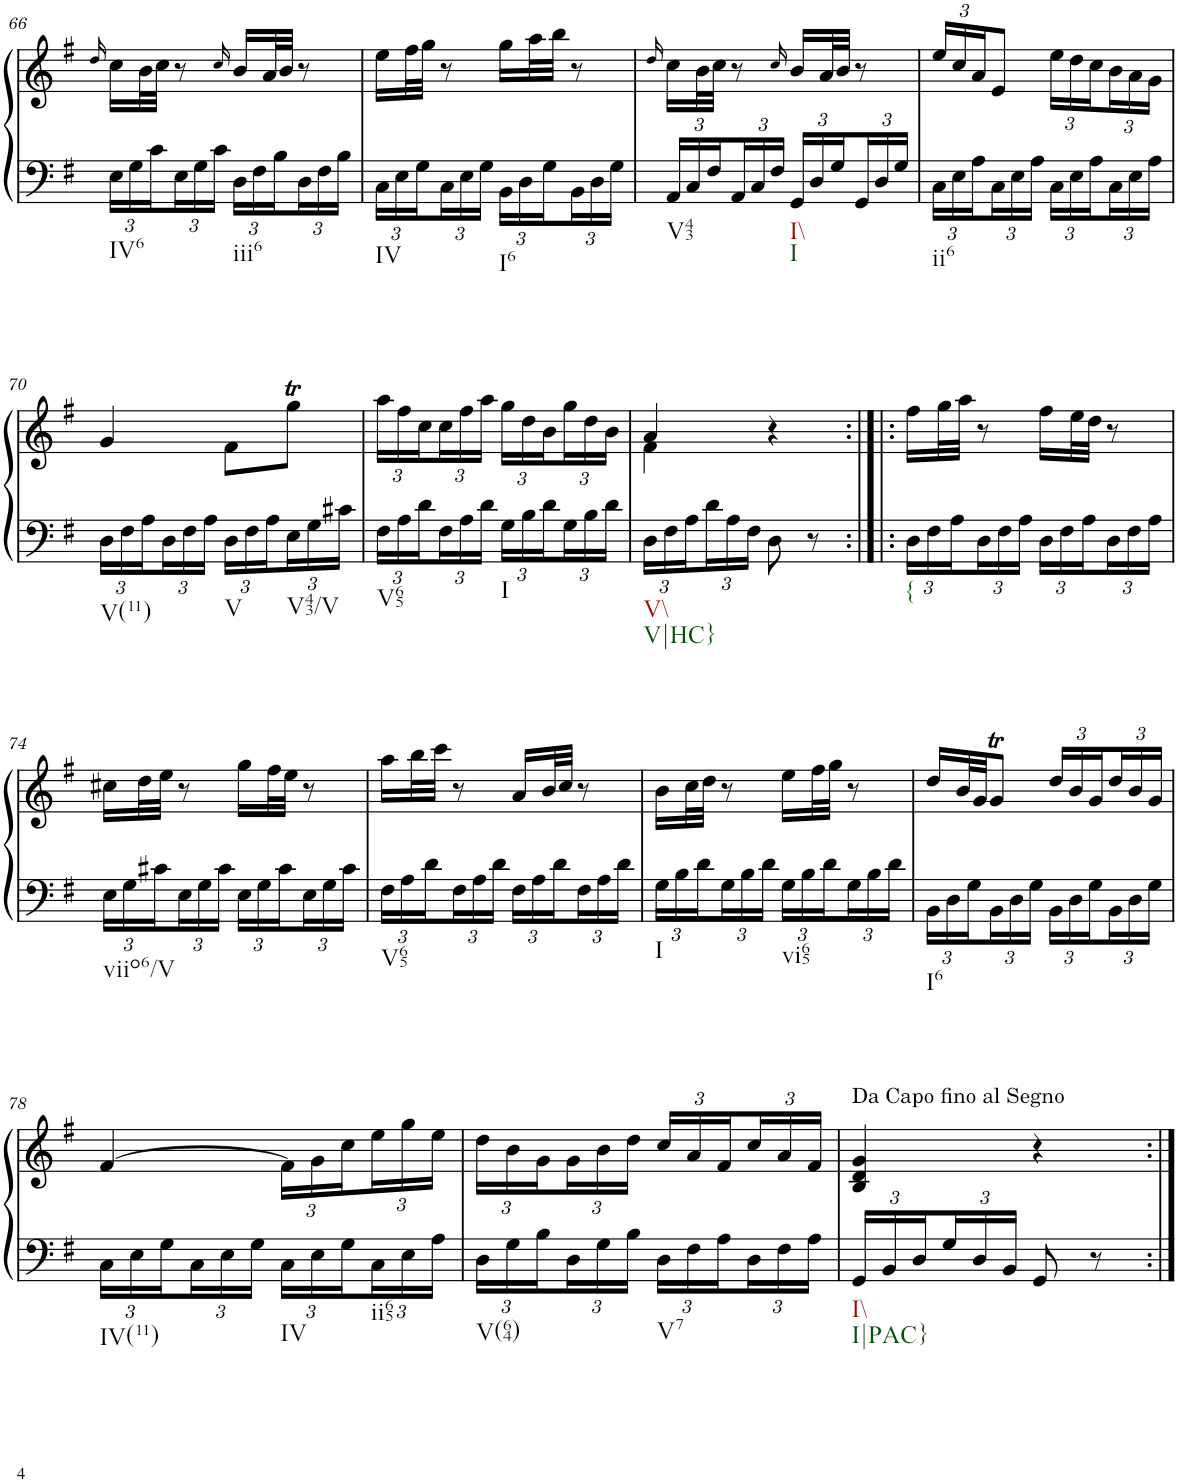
**kern	**kern
*part1	*part1
*staff2	*staff1
*I"Piano	*
*I'Pno.	*
!!LO:PB:g=z
*clefF4	*clefG2
*k[f#]	*k[f#]
*M2/4	*M2/4
=66	=66
.	16qdd/
*Xbrackettup	*
!LO:TX:b:t=IV6	!
24E\LL	16cc\LL
24G\	.
.	32b\L
24c\	.
.	32cc\JJJ
24E\	8r
24G\	.
24c\JJ	.
.	16qcc/
!LO:TX:b:t=iii6	!
24D\LL	16b/LL
24F#\	.
.	32a/L
24B\	.
.	32b/JJJ
24D\	8r
24F#\	.
24B\JJ	.
=67	=67
!LO:TX:b:t=IV	!
24C\LL	16ee\LL
24E\	.
.	32ff#\L
24G\	.
.	32gg\JJJ
24C\	8r
24E\	.
24G\JJ	.
!LO:TX:b:t=I6	!
24BB\LL	16gg\LL
24D\	.
.	32aa\L
24G\	.
.	32bb\JJJ
24BB\	8r
24D\	.
24G\JJ	.
=68	=68
.	16qdd/
!LO:TX:b:t=V43	!
24AA/LL	16cc\LL
24C/	.
.	32b\L
24F#/	.
.	32cc\JJJ
24AA/	8r
24C/	.
24F#/JJ	.
.	16qcc/
!LO:TX:b:t=I\\	!
!LO:TX:b:t=I	!
24GG/LL	16b/LL
24D/	.
.	32a/L
24G/	.
.	32b/JJJ
24GG/	8r
24D/	.
24G/JJ	.
=69	=69
*	*Xbrackettup
!LO:TX:b:t=ii6	!
24C\LL	24ee/LL
24E\	24cc/
24A\	24a/J
24C\	8e/J
24E\	.
24A\JJ	.
24C\LL	24ee\LL
24E\	24dd\
24A\	24cc\
24C\	24b\
24E\	24a\
24A\JJ	24g\JJ
!!LO:LB:g=z
=70	=70
!LO:TX:b:t=V(11)	!
24D\LL	4g/
24F#\	.
24A\	.
24D\	.
24F#\	.
24A\JJ	.
!LO:TX:b:t=V	!
24D\LL	8f#\L
24F#\	.
24A\	.
!LO:TX:b:t=V43/V	!
24E\	8ggT\J
24G\	.
24c#X\JJ	.
=71	=71
!LO:TX:b:t=V65	!
24F#\LL	24aa\LL
24A\	24ff#\
24d\	24cc\
24F#\	24cc\
24A\	24ff#\
24d\JJ	24aa\JJ
!LO:TX:b:t=I	!
24G\LL	24gg\LL
24B\	24dd\
24d\	24b\
24G\	24gg\
24B\	24dd\
24d\JJ	24b\JJ
=72	=72
*	*^
!LO:TX:b:t=V\\	!	!
!LO:TX:b:t=V|HC}	!	!
24D\LL	4a/	4f#\
24F#\	.	.
24A\	.	.
24d\	.	.
24A\	.	.
24F#\JJ	.	.
8D\	4r	4ryy
8r	.	.
*	*v	*v
=73:|!|:	=73:|!|:
!LO:TX:b:t={	!
24D\LL	16ff#\LL
24F#\	.
.	32gg\L
24A\	.
.	32aa\JJJ
24D\	8r
24F#\	.
24A\JJ	.
24D\LL	16ff#\LL
24F#\	.
.	32ee\L
24A\	.
.	32dd\JJJ
24D\	8r
24F#\	.
24A\JJ	.
!!LO:LB:g=z
=74	=74
!LO:TX:b:t=viio6/V	!
24E\LL	16cc#X\LL
24G\	.
.	32dd\L
24c#X\	.
.	32ee\JJJ
24E\	8r
24G\	.
24c#\JJ	.
24E\LL	16gg\LL
24G\	.
.	32ff#\L
24c#\	.
.	32ee\JJJ
24E\	8r
24G\	.
24c#\JJ	.
=75	=75
!LO:TX:b:t=V65	!
24F#\LL	16aa\LL
24A\	.
.	32bb\L
24d\	.
.	32ccc\JJJ
24F#\	8r
24A\	.
24d\JJ	.
24F#\LL	16a/LL
24A\	.
.	32b/L
24d\	.
.	32cc/JJJ
24F#\	8r
24A\	.
24d\JJ	.
=76	=76
!LO:TX:b:t=I	!
24G\LL	16b\LL
24B\	.
.	32cc\L
24d\	.
.	32dd\JJJ
24G\	8r
24B\	.
24d\JJ	.
!LO:TX:b:t=vi65	!
24G\LL	16ee\LL
24B\	.
.	32ff#\L
24d\	.
.	32gg\JJJ
24G\	8r
24B\	.
24d\JJ	.
=77	=77
!LO:TX:b:t=I6	!
24BB\LL	16dd/LL
24D\	.
.	32b/L
24G\	.
.	32g/JJ
24BB\	8gT/J
24D\	.
24G\JJ	.
24BB\LL	24dd/LL
24D\	24b/
24G\	24g/
24BB\	24dd/
24D\	24b/
24G\JJ	24g/JJ
!!LO:LB:g=z
=78	=78
!LO:TX:b:t=IV(11)	!
24C\LL	[4f#/
24E\	.
24G\	.
24C\	.
24E\	.
24G\JJ	.
!LO:TX:b:t=IV	!
24C\LL	24f#\LL]
24E\	24g\
24G\	24cc\
!LO:TX:b:t=ii65	!
24C\	24ee\
24E\	24gg\
24A\JJ	24ee\JJ
=79	=79
!LO:TX:b:t=V(64)	!
24D\LL	24dd\LL
24G\	24b\
24B\	24g\
24D\	24g\
24G\	24b\
24B\JJ	24dd\JJ
!LO:TX:b:t=V7	!
24D\LL	24cc/LL
24F#\	24a/
24A\	24f#/
24D\	24cc/
24F#\	24a/
24A\JJ	24f#/JJ
=80	=80
!	!LO:TX:a:t=Da Capo fino al Segno
!LO:TX:b:t=I\\	!
!LO:TX:b:t=I|PAC}	!
24GG/LL	4B/ 4d/ 4g/
24BB/	.
24D/	.
24G/	.
24D/	.
24BB/JJ	.
8GG/	4r
8r	.
=:|!	=:|!
*-	*-
